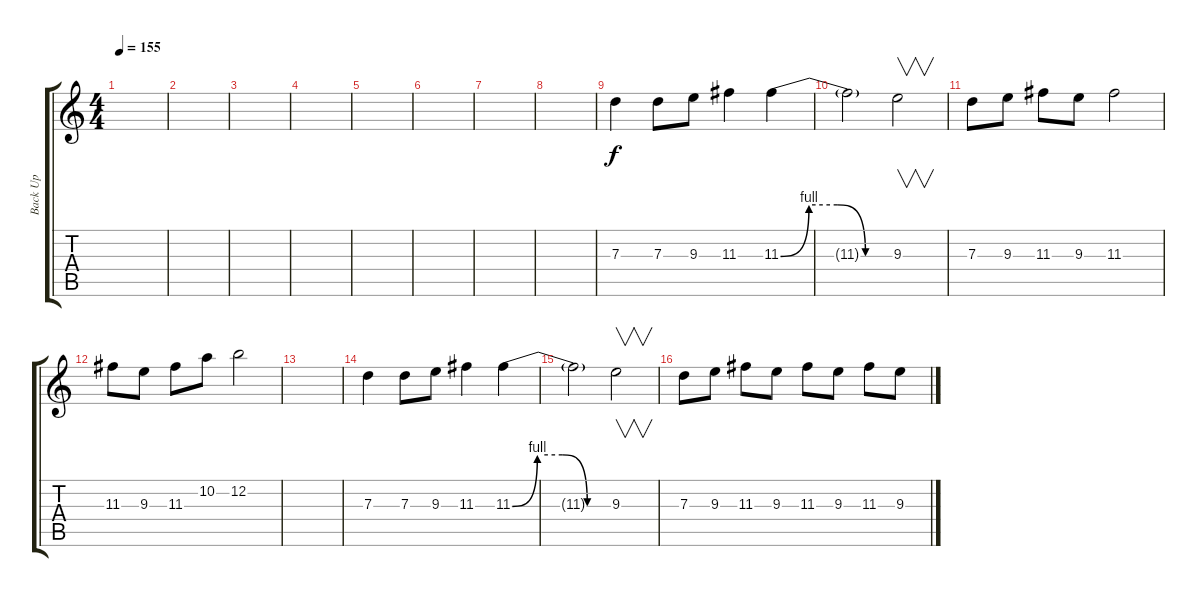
\track ("Back Up" "Back Up") {instrument distortionguitar}
\staff {score tabs}
\tuning (E4 B3 G3 D3 A2 E2) {hide}
\ts (4 4)
\tempo 155
\clef g2
\ks c
|
|
|
|
|
|
|
|
7.3.4 7.3.8 9.3.8 11.3.4 11.3{be (custom 0 0 15 4 30 4 45 0 60 0)}.4 |
11.3{t}.2 9.3.2{v} |
7.3.8 9.3.8 11.3.8 9.3.8 11.3.2 |
11.3.8 9.3.8 11.3.8 10.2.8 12.2.2 |
|
7.3.4 7.3.8 9.3.8 11.3.4 11.3{be (custom 0 0 15 4 30 4 45 0 60 0)}.4 |
11.3{t}.2 9.3.2{v} |
7.3.8 9.3.8 11.3.8 9.3.8 11.3.8 9.3.8 11.3.8 9.3.8
